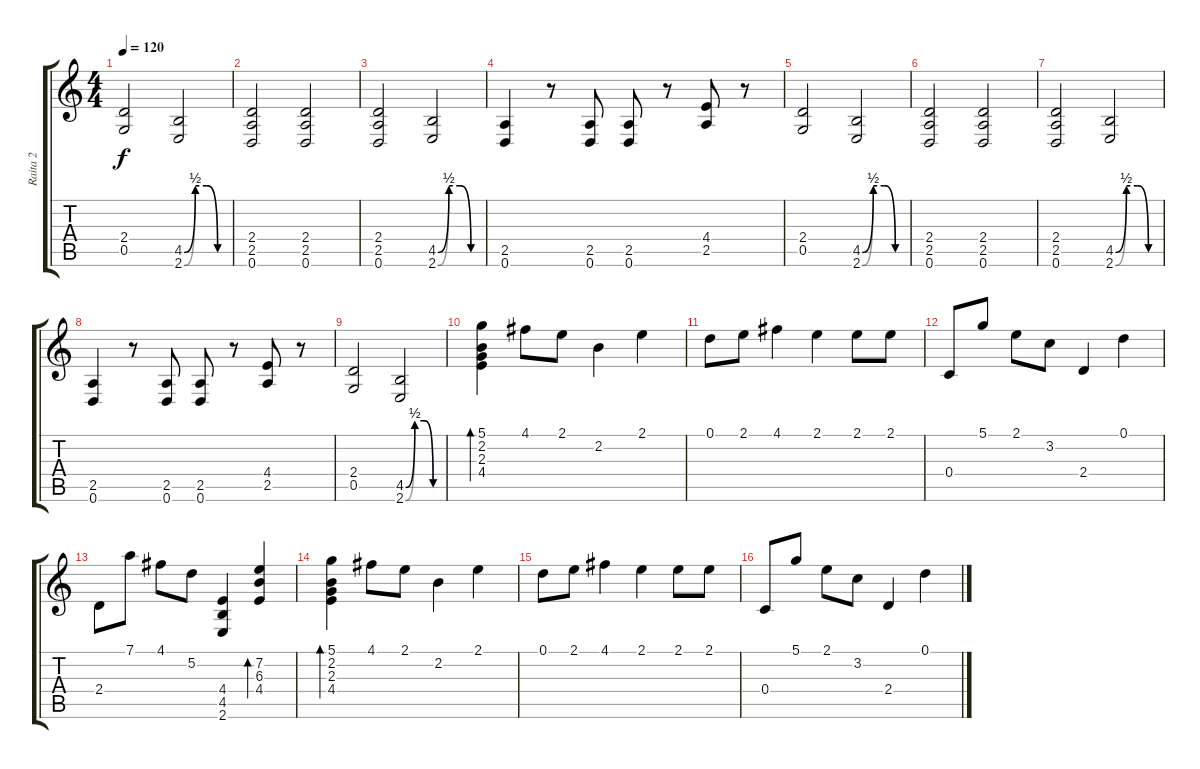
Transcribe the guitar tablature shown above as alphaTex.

\track ("Raita 2" "Raita 2") {instrument overdrivenguitar}
\staff {score tabs}
\tuning (D4 A3 F3 C3 G2 D2) {hide}
\ts (4 4)
\tempo 120
\clef g2
\ks c
(2.4 0.5).2{dy f} (4.5{be (custom 0 0 15 2 30 2 45 0 60 0)} 2.6{be (custom 0 0 15 2 30 2 45 0 60 0)}).2 |
(2.4 2.5 0.6).2 (2.4 2.5 0.6).2 |
(2.4 2.5 0.6).2 (4.5{be (custom 0 0 15 2 30 2 45 0 60 0)} 2.6{be (custom 0 0 15 2 30 2 45 0 60 0)}).2 |
(2.5 0.6).4 r.8 (2.5 0.6).8 (2.5 0.6).8 r.8 (4.4 2.5).8 r.8 |
(2.4 0.5).2 (4.5{be (custom 0 0 15 2 30 2 45 0 60 0)} 2.6{be (custom 0 0 15 2 30 2 45 0 60 0)}).2 |
(2.4 2.5 0.6).2 (2.4 2.5 0.6).2 |
(2.4 2.5 0.6).2 (4.5{be (custom 0 0 15 2 30 2 45 0 60 0)} 2.6{be (custom 0 0 15 2 30 2 45 0 60 0)}).2 |
(2.5 0.6).4 r.8 (2.5 0.6).8 (2.5 0.6).8 r.8 (4.4 2.5).8 r.8 |
(2.4 0.5).2 (4.5{be (custom 0 0 15 2 30 2 45 0 60 0)} 2.6{be (custom 0 0 15 2 30 2 45 0 60 0)}).2 |
(5.1 2.2 2.3 4.4).4{bd 120} 4.1.8 2.1.8 2.2.4 2.1.4 |
0.1.8 2.1.8 4.1.4 2.1.4 2.1.8 2.1.8 |
0.4.8 5.1.8 2.1.8 3.2.8 2.4.4 0.1.4 |
2.4.8 7.1.8 4.1.8 5.2.8 (4.4 4.5 2.6).4 (7.2 6.3 4.4).4{bd 60} |
(5.1 2.2 2.3 4.4).4{bd 120} 4.1.8 2.1.8 2.2.4 2.1.4 |
0.1.8 2.1.8 4.1.4 2.1.4 2.1.8 2.1.8 |
0.4.8 5.1.8 2.1.8 3.2.8 2.4.4 0.1.4
